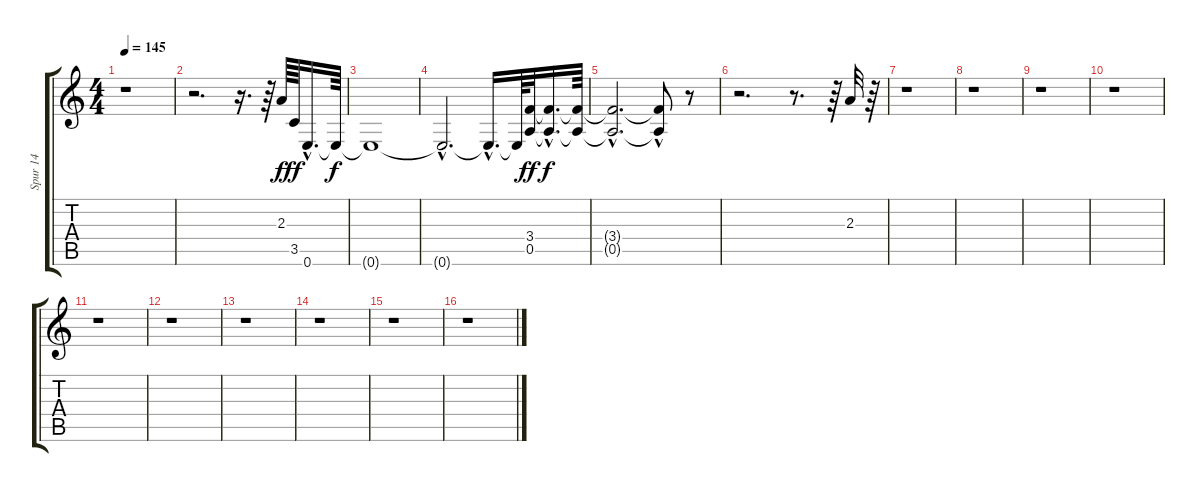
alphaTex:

\track ("Spur 14" "Spur 14") {instrument overdrivenguitar}
\staff {score tabs}
\tuning (E4 B3 G3 D3 A2 E2) {hide}
\ts (4 4)
\tempo 145
\clef g2
\ks c
r.1{dy f instrument overdrivenguitar} |
r.2{d} r.16{d} r.64 2.3.64 3.5.64{dy ff} 0.6{hac}.16{d} 0.6{t}.64{dy f} |
0.6{t}.1 |
0.6{hac t}.2{d} 0.6{hac t}.16{d} 0.6{t}.64 (3.4 0.5).32{dy ff} (3.4{hac t} 0.5{hac t}).16{d dy f} (3.4{t} 0.5{t}).64 |
(3.4{hac t} 0.5{hac t}).2{d} (3.4{t} 0.5{hac t}).8 r.8 |
r.2{d} r.8{d} r.64 2.3.32 r.64 |
r.1 |
r.1 |
r.1 |
r.1 |
r.1 |
r.1 |
r.1 |
r.1 |
r.1 |
r.1
